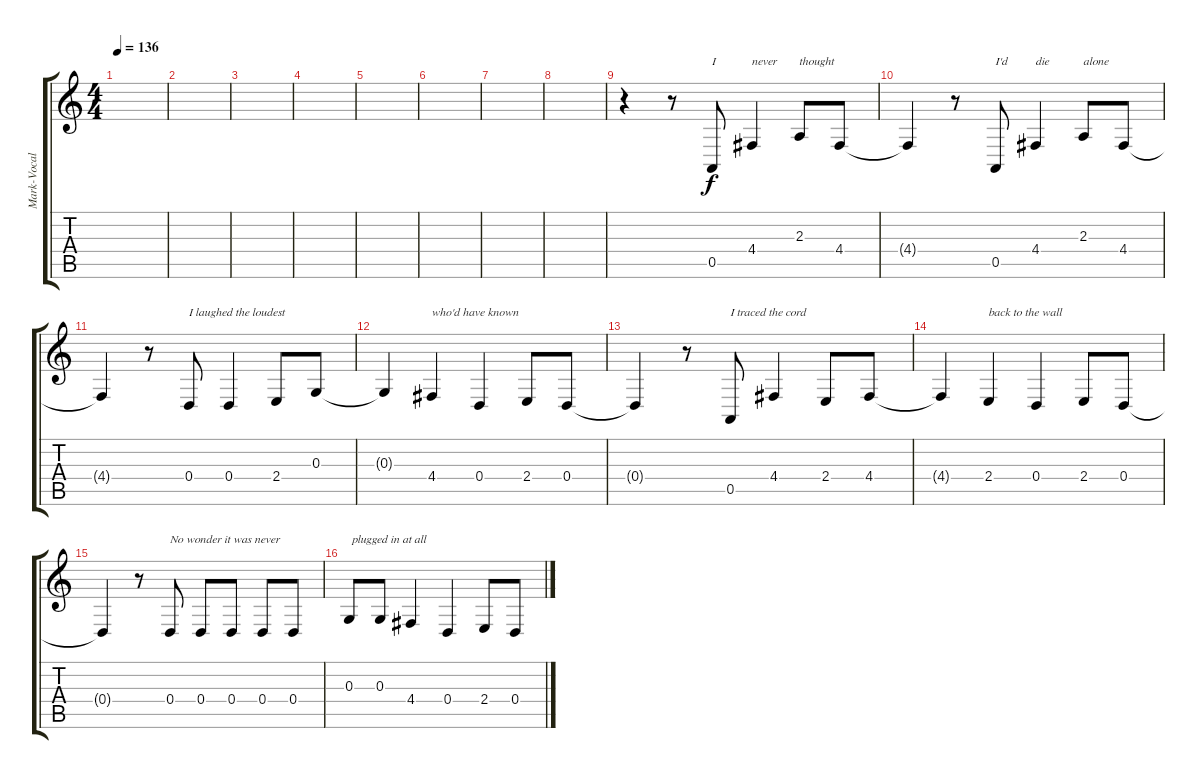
\track ("Mark-Vocal's" "Mark-Vocal") {instrument tenorsax}
\staff {score tabs}
\tuning (E4 B3 G3 D3 A2 E2) {hide}
\ts (4 4)
\tempo 136
\clef g2
\ks c
|
|
|
|
|
|
|
|
r.4 r.8 0.5.8{txt "I"} 4.4.4{txt "never"} 2.3.8{txt "thought"} 4.4.8 |
4.4{t}.4 r.8 0.5.8{txt "I'd"} 4.4.4{txt "die"} 2.3.8{txt "alone"} 4.4.8 |
4.4{t}.4 r.8 0.4.8{txt "I laughed the loudest "} 0.4.4 2.4.8 0.3.8 |
0.3{t}.4 4.4.4{txt "who'd have known "} 0.4.4 2.4.8 0.4.8 |
0.4{t}.4 r.8 0.5.8{txt "I traced the cord "} 4.4.4 2.4.8 4.4.8 |
4.4{t}.4 2.4.4{txt "back to the wall"} 0.4.4 2.4.8 0.4.8 |
0.4{t}.4 r.8 0.4.8{txt "No wonder it was never"} 0.4.8 0.4.8 0.4.8 0.4.8 |
0.3.8{txt " plugged in at all"} 0.3.8 4.4.4 0.4.4 2.4.8 0.4.8
